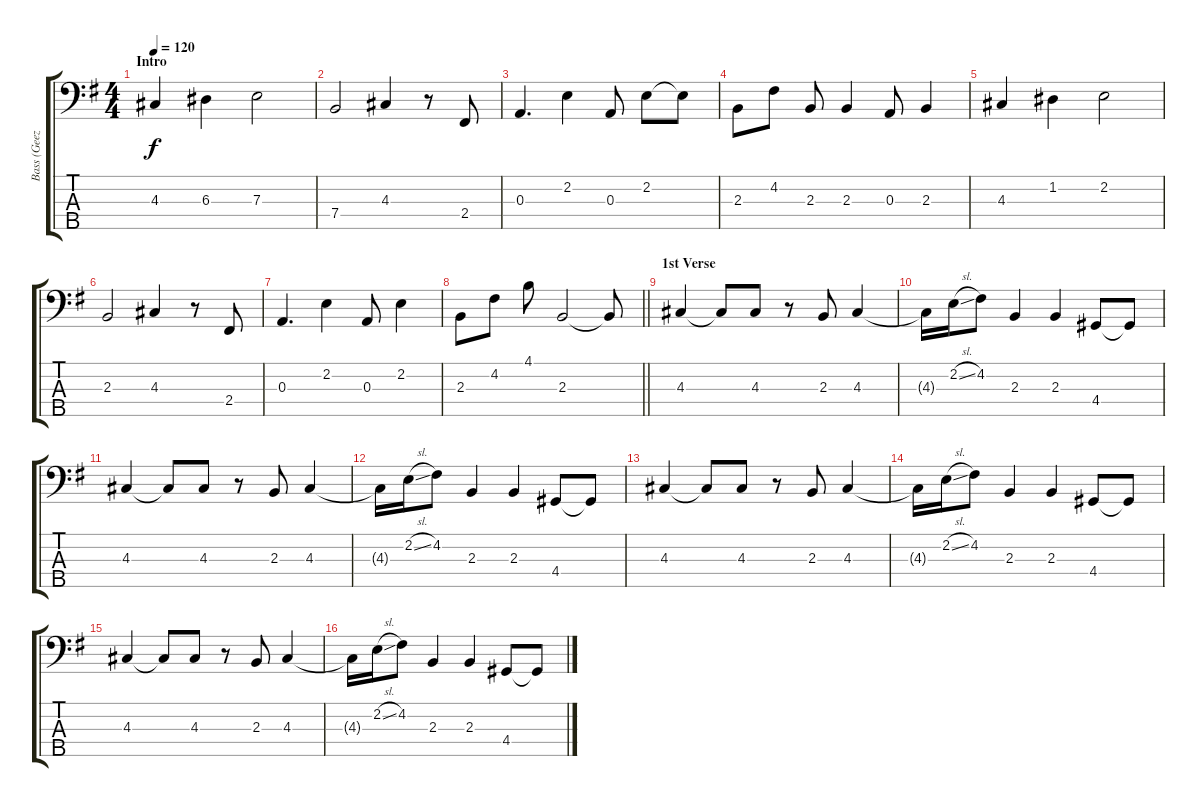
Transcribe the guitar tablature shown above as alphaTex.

\track ("Bass (Geeze Butler)" "Bass (Geez") {instrument electricbassfinger}
\staff {score tabs}
\tuning (G2 D2 A1 E1 B0) {hide}
\ts (4 4)
\section ("" "Intro")
\tempo 120
\clef f4
\ks g
4.3.4{txt "" dy f instrument electricbassfinger} 6.3.4 7.3.2 |
7.4.2 4.3.4 r.8 2.4.8 |
0.3.4{d} 2.2.4 0.3.8 2.2.8 2.2{t}.8 |
2.3.8 4.2.8 2.3.8 2.3.4 0.3.8 2.3.4 |
4.3.4 1.2.4 2.2.2 |
2.3.2 4.3.4 r.8 2.4.8 |
0.3.4{d} 2.2.4 0.3.8 2.2.4 |
\barLineRight lightlight
2.3.8 4.2.8 4.1.8 2.3.2 2.3{t}.8 |
\section ("" "1st Verse")
4.3.4 4.3{t}.8 4.3.8 r.8 2.3.8 4.3.4 |
4.3{t}.16 2.2{sl}.16 4.2.8 2.3.4 2.3.4 4.4.8 4.4{t}.8 |
4.3.4 4.3{t}.8 4.3.8 r.8 2.3.8 4.3.4 |
4.3{t}.16 2.2{sl}.16 4.2.8 2.3.4 2.3.4 4.4.8 4.4{t}.8 |
4.3.4 4.3{t}.8 4.3.8 r.8 2.3.8 4.3.4 |
4.3{t}.16 2.2{sl}.16 4.2.8 2.3.4 2.3.4 4.4.8 4.4{t}.8 |
4.3.4 4.3{t}.8 4.3.8 r.8 2.3.8 4.3.4 |
4.3{t}.16 2.2{sl}.16 4.2.8 2.3.4 2.3.4 4.4.8 4.4{t}.8
